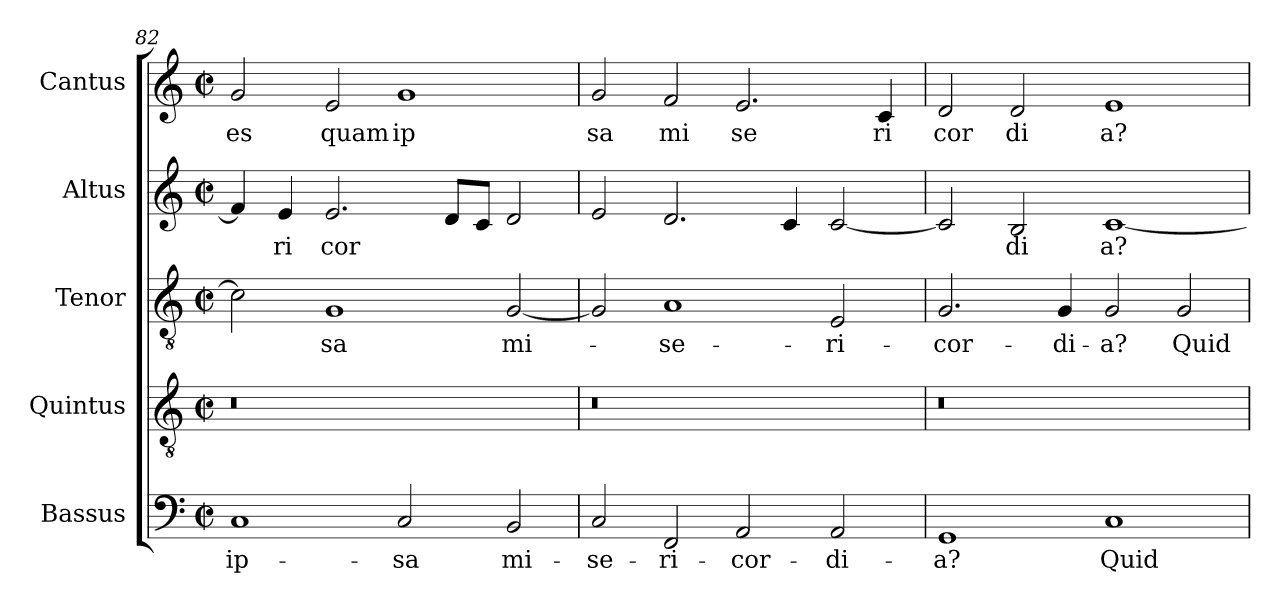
**kern	**text	**kern	**kern	**text	**kern	**text	**kern	**text
*part5	*part5	*part4	*part3	*part3	*part2	*part2	*part1	*part1
*staff5	*staff5	*staff4	*staff3	*staff3	*staff2	*staff2	*staff1	*staff1
*I"Bassus	*	*I"Quintus	*I"Tenor	*	*I"Altus	*	*I"Cantus	*
*clefF4	*	*clefGv2	*clefGv2	*	*clefG2	*	*clefG2	*
*M2/2	*	*M2/2	*M2/2	*	*M2/2	*	*M2/2	*
*met(c|)	*	*met(c|)	*met(c|)	*	*met(c|)	*	*met(c|)	*
=82	=82	=82	=82	=82	=82	=82	=82	=82
!	!LO:LY:b:cj	!	!	!	!	!	!	!LO:LY:b:cj
1C	ip-	0r	2c\]	.	4f/]	.	2g/	es
!	!	!	!	!	!	!LO:LY:b:cj	!	!
.	.	.	.	.	4e/	ri	.	.
!	!	!	!	!LO:LY:b:cj	!	!LO:LY:b	!	!LO:LY:b:cj
.	.	.	1G	-sa	2.e/	cor	2e/	quam
!	!LO:LY:b:cj	!	!	!	!	!	!	!LO:LY:b:cj
2C/	-sa	.	.	.	.	.	1g	ip
.	.	.	.	.	8d/L	.	.	.
.	.	.	.	.	8c/J	.	.	.
!	!LO:LY:b:cj	!	!	!LO:LY:b	!	!	!	!
2BB/	mi-	.	[<2G/	mi-	2d/	.	.	.
=83	=83	=83	=83	=83	=83	=83	=83	=83
!	!LO:LY:b:cj	!	!	!	!	!	!	!LO:LY:b:cj
2C/	-se-	0r	2G/]	.	2e/	.	2g/	sa
!	!LO:LY:b:cj	!	!	!LO:LY:b:cj	!	!	!	!LO:LY:b:cj
2FF/	-ri-	.	1A	-se-	2.d/	.	2f/	mi
!	!LO:LY:b:cj	!	!	!	!	!	!	!LO:LY:b:cj
2AA/	-cor-	.	.	.	.	.	2.e/	se
.	.	.	.	.	4c/	.	.	.
!	!LO:LY:b:cj	!	!	!LO:LY:b:cj	!	!	!	!
2AA/	-di-	.	2E/	-ri-	[<2c/	.	.	.
!	!	!	!	!	!	!	!	!LO:LY:b:cj
.	.	.	.	.	.	.	4c/	ri
=84	=84	=84	=84	=84	=84	=84	=84	=84
!	!LO:LY:b:cj	!	!	!LO:LY:b:cj	!	!	!	!LO:LY:b:cj
1GG	-a?	0r	2.G/	-cor-	2c/]	.	2d/	cor
!	!	!	!	!	!	!LO:LY:b:cj	!	!LO:LY:b:cj
.	.	.	.	.	2B/	di	2d/	di
!	!	!	!	!LO:LY:b:cj	!	!	!	!
.	.	.	4G/	-di-	.	.	.	.
!	!LO:LY:b:cj	!	!	!LO:LY:b:cj	!	!LO:LY:b:cj	!	!LO:LY:b:cj
1C	Quid	.	2G/	-a?	[>1c	a?	1e	a?
!	!	!	!	!LO:LY:b:cj	!	!	!	!
.	.	.	2G/	Quid	.	.	.	.
=	=	=	=	=	=	=	=	=
*-	*-	*-	*-	*-	*-	*-	*-	*-
